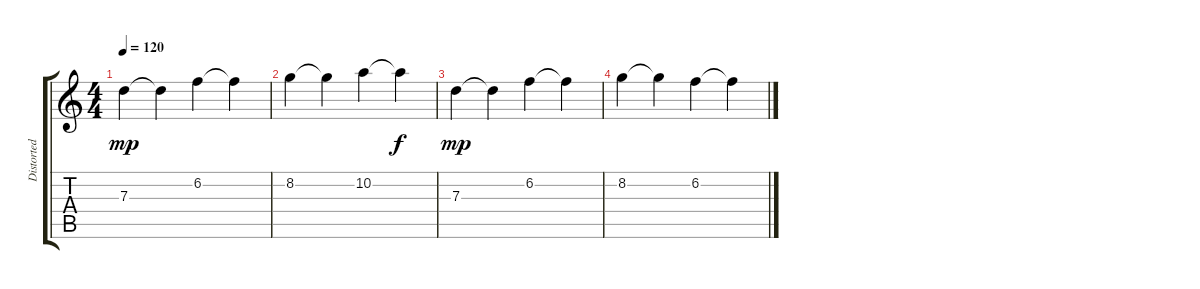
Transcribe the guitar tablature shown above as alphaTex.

\track ("Distorted Guitar" "Distorted ") {instrument distortionguitar}
\staff {score tabs}
\tuning (E4 B3 G3 D3 A2 D2) {hide}
\ts (4 4)
\tempo 120
\clef g2
\ks c
7.3.4{dy mp} 7.3{t}.4 6.2.4 6.2{t}.4 |
8.2.4 8.2{t}.4 10.2.4 10.2{t}.4{dy f} |
7.3.4{dy mp} 7.3{t}.4 6.2.4 6.2{t}.4 |
8.2.4 8.2{t}.4 6.2.4 6.2{t}.4
